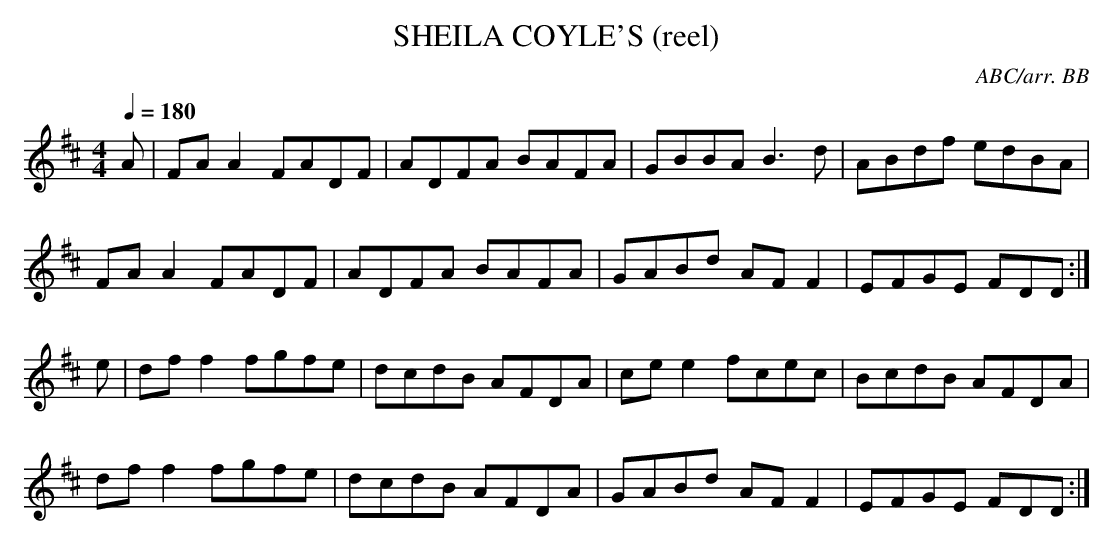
X:1
T:SHEILA COYLE'S (reel)
C:ABC/arr. BB
Q:1/4=180
M:4/4
L:1/8
K:D
A|FA A2 FADF|ADFA BAFA|GBBA B3 d|ABdf edBA|
FA A2 FADF|ADFA BAFA|GABd AFF2|EFGE FDD :|
e|dff2 fgfe|dcdB AFDA|ce e2 fcec|BcdB AFDA|
dff2 fgfe|dcdB AFDA|GABd AFF2|EFGE FDD :|
